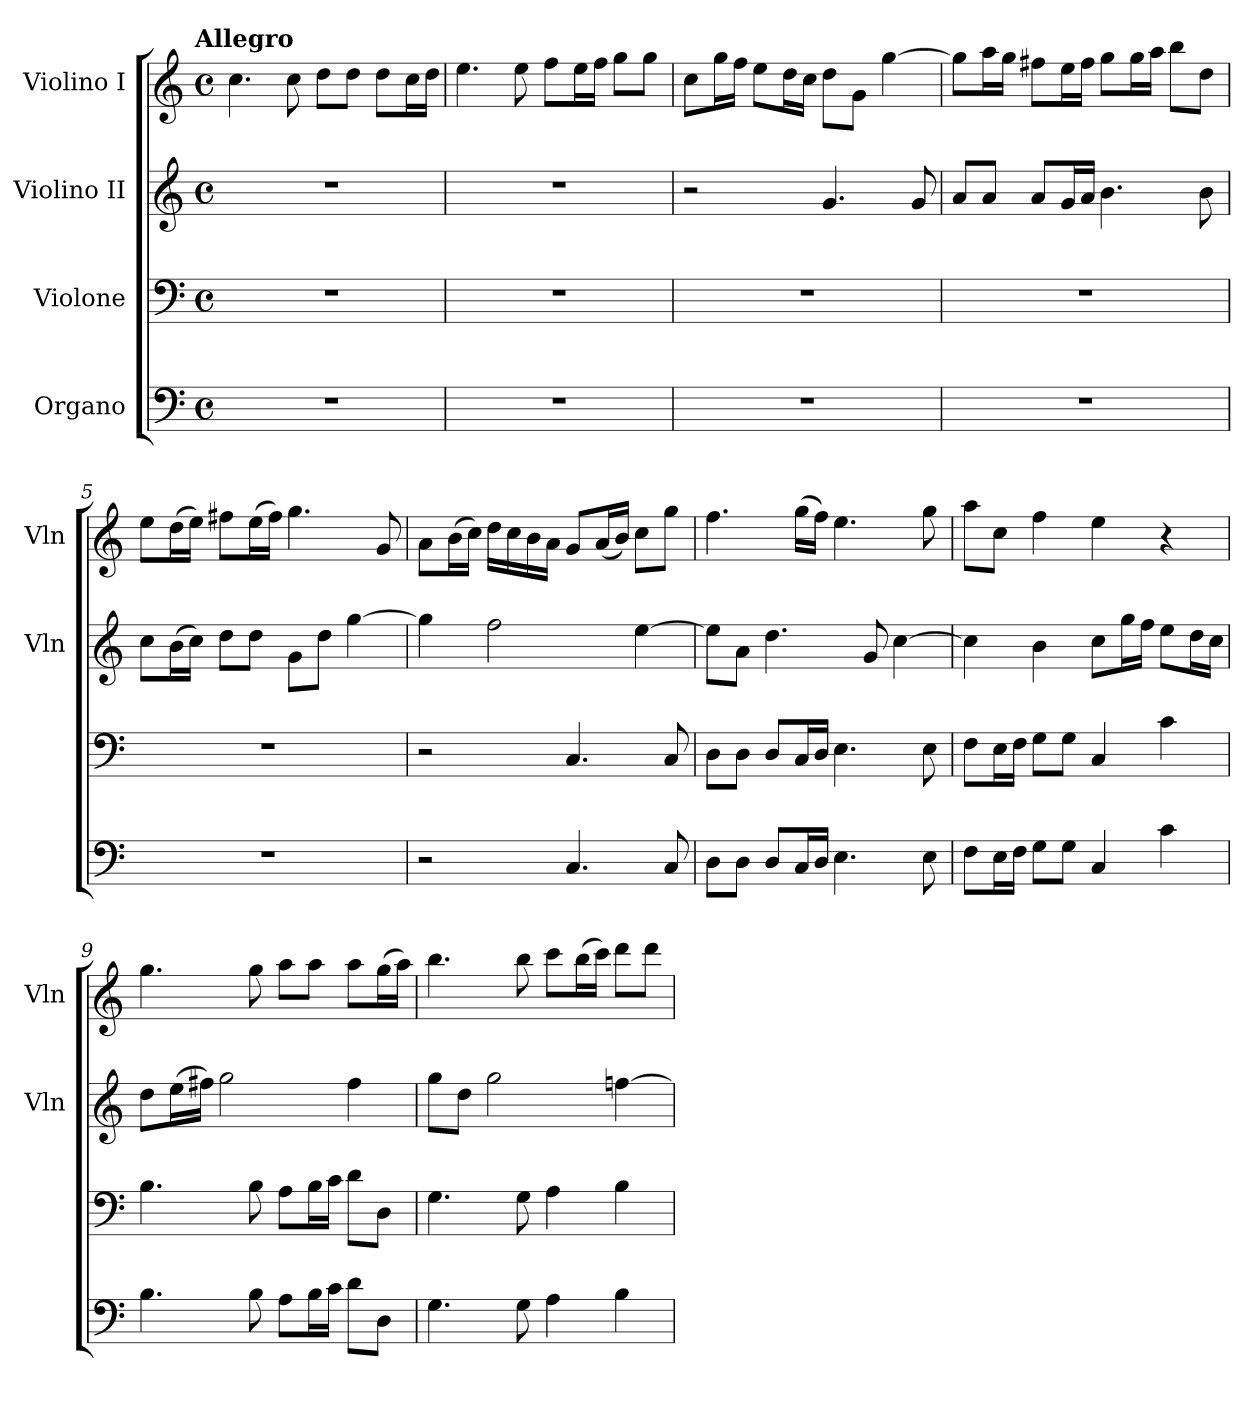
**kern	**kern	**kern	**kern
*part4	*part3	*part2	*part1
*staff4	*staff3	*staff2	*staff1
*I"Organo	*I"Violone	*I"Violino II	*I"Violino I
*	*	*I'Vln	*I'Vln
*clefF4	*clefF4	*clefG2	*clefG2
*k[]	*k[]	*k[]	*k[]
!!LO:TX:omd:t=Allegro
*M4/4	*M4/4	*M4/4	*M4/4
*met(c)	*met(c)	*met(c)	*met(c)
*MM132	*MM132	*MM132	*MM132
=1	=1	=1	=1
1r	1r	1r	4.cc
.	.	.	8cc
.	.	.	8ddL
.	.	.	8ddJ
.	.	.	8ddL
.	.	.	16ccL
.	.	.	16ddJJ
=2	=2	=2	=2
1r	1r	1r	4.ee
.	.	.	8ee
.	.	.	8ffL
.	.	.	16eeL
.	.	.	16ffJJ
.	.	.	8ggL
.	.	.	8ggJ
=3	=3	=3	=3
1r	1r	2r	8ccL
.	.	.	16ggL
.	.	.	16ffJJ
.	.	.	8eeL
.	.	.	16ddL
.	.	.	16ccJJ
.	.	4.g	8ddL
.	.	.	8gJ
.	.	.	[4gg
.	.	8g	.
=4	=4	=4	=4
1r	1r	8aL	8ggL]
.	.	8aJ	16aaL
.	.	.	16ggJJ
.	.	8aL	8ff#XL
.	.	16gL	16eeL
.	.	16aJJ	16ff#JJ
.	.	4.b	8ggL
.	.	.	16ggL
.	.	.	16aaJJ
.	.	.	8bbL
.	.	8b	8ddJ
=5	=5	=5	=5
1r	1r	8ccL	8eeL
.	.	(16bL	(16ddL
.	.	16ccJJ)	16eeJJ)
.	.	8ddL	8ff#XL
.	.	8ddJ	(16eeL
.	.	.	16ff#JJ)
.	.	8gL	4.gg
.	.	8ddJ	.
.	.	[4gg	.
.	.	.	8g
=6	=6	=6	=6
2r	2r	4gg]	8aL
.	.	.	(16bL
.	.	.	16ccJJ)
.	.	2ff	16ddLL
.	.	.	16cc
.	.	.	16b
.	.	.	16aJJ
4.C	4.C	.	8gL
.	.	.	(16aL
.	.	.	16bJJ)
.	.	[4ee	8ccL
8C	8C	.	8ggJ
=7	=7	=7	=7
8DL	8DL	8eeL]	4.ff
8DJ	8DJ	8aJ	.
8DL	8DL	4.dd	.
16CL	16CL	.	(16ggLL
16DJJ	16DJJ	.	16ffJJ)
4.E	4.E	.	4.ee
.	.	8g	.
.	.	[4cc	.
8E	8E	.	8gg
=8	=8	=8	=8
8FL	8FL	4cc]	8aaL
16EL	16EL	.	8ccJ
16FJJ	16FJJ	.	.
8GL	8GL	4b	4ff
8GJ	8GJ	.	.
4C	4C	8ccL	4ee
.	.	16ggL	.
.	.	16ffJJ	.
4c	4c	8eeL	4r
.	.	16ddL	.
.	.	16ccJJ	.
=9	=9	=9	=9
4.B	4.B	8ddL	4.gg
.	.	(16eeL	.
.	.	16ff#XJJ)	.
.	.	2gg	.
8B	8B	.	8gg
8AL	8AL	.	8aaL
16BL	16BL	.	8aaJ
16cJJ	16cJJ	.	.
8dL	8dL	4ff#	8aaL
8DJ	8DJ	.	(16ggL
.	.	.	16aaJJ)
=10	=10	=10	=10
4.G	4.G	8ggL	4.bb
.	.	8ddJ	.
.	.	2gg	.
8G	8G	.	8bb
4A	4A	.	8cccL
.	.	.	(16bbL
.	.	.	16cccJJ)
4B	4B	[4ffn	8dddL
.	.	.	8dddJ
=	=	=	=
*-	*-	*-	*-
